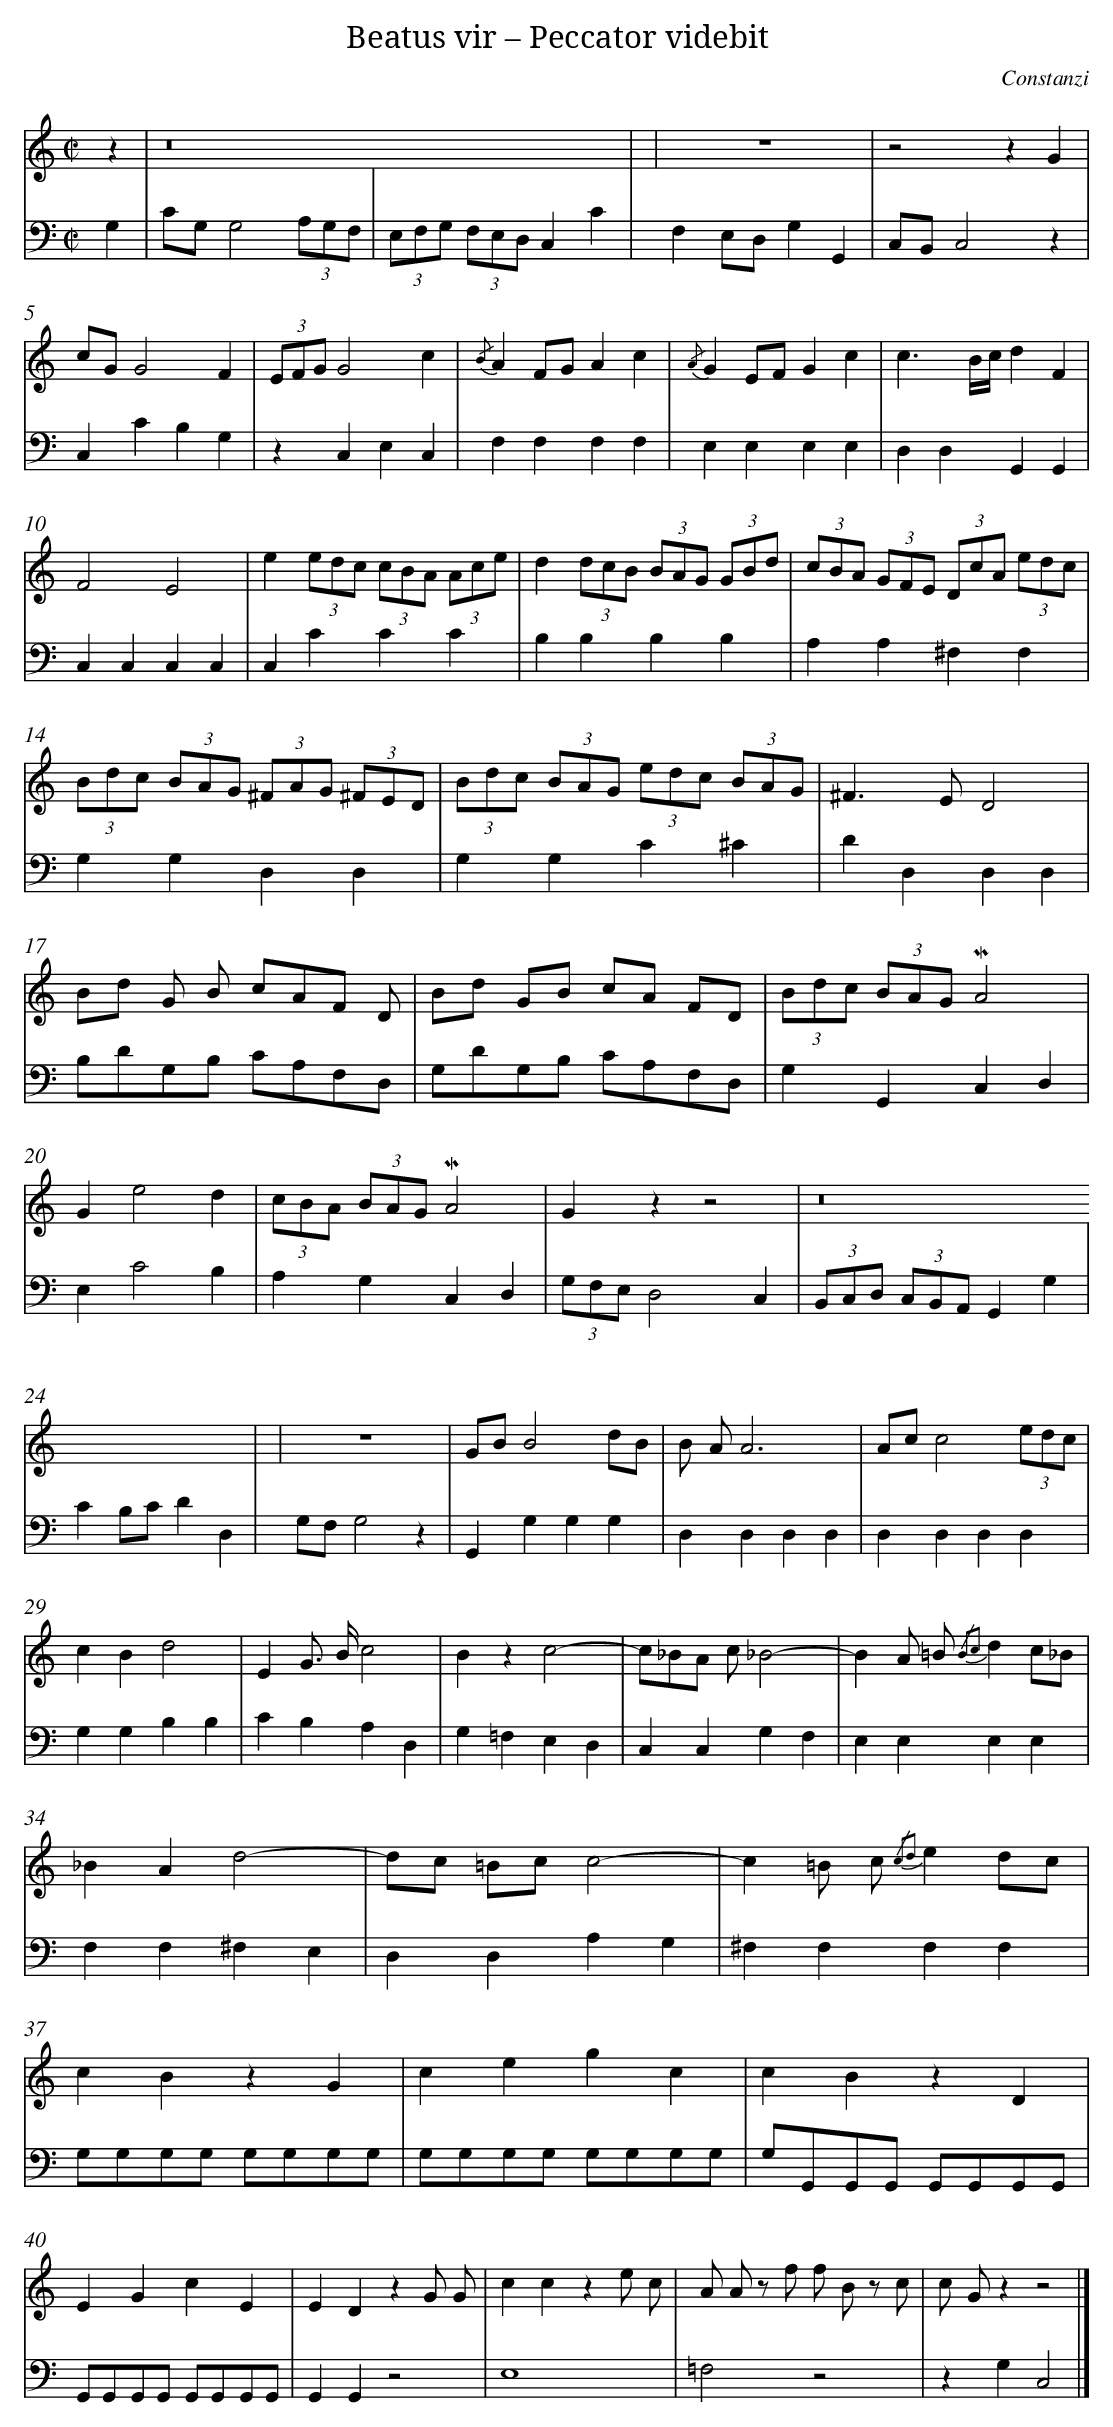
X:1
T: Beatus vir – Peccator videbit
C: Constanzi
L: 1/8
M: C|
V: 1
V: 2 clef=alto
V: 3
V: 4 clef=alto
V: 5 clef=tenor
V: 6 clef=bass
V: 7 clef=bass
K: C
[V:1] z2 [I:setbarnb 1]|
[V:2] x2 |
[V:3] x2 |
[V:4] x2 |
[V:5] x2 |
[V:6] x2 |
[V:7] G,2 |
[V:1] z16 |
[V:2] x8 |
[V:3] x8 |
[V:4] x8 |
[V:5] x8 |
[V:6] x8 |
[V:7] CG,G,4(3A,G,F, |
[V:1]  |
[V:2] x8 |
[V:3] x8 |
[V:4] x8 |
[V:5] x8 |
[V:6] x8 |
[V:7] (3E,F,G, (3F,E,D,C,2C2 |
[V:1] z8 |
[V:2] x8 |
[V:3] x8 |
[V:4] x8 |
[V:5] x8 |
[V:6] x8 |
[V:7] F,2E,D,G,2G,,2 |
[V:1] z4z2G2 |
[V:2] x8 |
[V:3] x8 |
[V:4] x8 |
[V:5] x8 |
[V:6] x8 |
[V:7] C,B,,C,4z2 |
[V:1] cGG4F2 |
[V:2] x8 |
[V:3] x8 |
[V:4] x8 |
[V:5] x8 |
[V:6] x8 |
[V:7] C,2C2B,2G,2 |
[V:1] (3EFGG4c2 |
[V:2] x8 |
[V:3] x8 |
[V:4] x8 |
[V:5] x8 |
[V:6] x8 |
[V:7] z2C,2E,2C,2 |
[V:1] {/B}A2FGA2c2 |
[V:2] x8 |
[V:3] x8 |
[V:4] x8 |
[V:5] x8 |
[V:6] x8 |
[V:7] F,2F,2F,2F,2 |
[V:1] {/A}G2EFG2c2 |
[V:2] x8 |
[V:3] x8 |
[V:4] x8 |
[V:5] x8 |
[V:6] x8 |
[V:7] E,2E,2E,2E,2 |
[V:1] c3B/c/d2F2 |
[V:2] x8 |
[V:3] x8 |
[V:4] x8 |
[V:5] x8 |
[V:6] x8 |
[V:7] D,2D,2G,,2G,,2 |
[V:1] F4E4 |
[V:2] x8 |
[V:3] x8 |
[V:4] x8 |
[V:5] x8 |
[V:6] x8 |
[V:7] C,2C,2C,2C,2 |
[V:1] e2(3edc (3cBA (3Ace |
[V:2] x8 |
[V:3] x8 |
[V:4] x8 |
[V:5] x8 |
[V:6] x8 |
[V:7] C,2C2C2C2 |
[V:1] d2(3dcB (3BAG (3GBd |
[V:2] x8 |
[V:3] x8 |
[V:4] x8 |
[V:5] x8 |
[V:6] x8 |
[V:7] B,2B,2B,2B,2 |
[V:1] (3cBA (3GFE (3DcA (3edc |
[V:2] x8 |
[V:3] x8 |
[V:4] x8 |
[V:5] x8 |
[V:6] x8 |
[V:7] A,2A,2^F,2F,2 |
[V:1] (3Bdc (3BAG (3^FAG (3^FED |
[V:2] x8 |
[V:3] x8 |
[V:4] x8 |
[V:5] x8 |
[V:6] x8 |
[V:7] G,2G,2D,2D,2 |
[V:1] (3Bdc (3BAG (3edc (3BAG |
[V:2] x8 |
[V:3] x8 |
[V:4] x8 |
[V:5] x8 |
[V:6] x8 |
[V:7] G,2G,2C2^C2 |
[V:1] ^F2>E2D4 |
[V:2] x8 |
[V:3] x8 |
[V:4] x8 |
[V:5] x8 |
[V:6] x8 |
[V:7] D2D,2D,2D,2 |
[V:1] Bd G B cAF D |
[V:2] x8 |
[V:3] x8 |
[V:4] x8 |
[V:5] x8 |
[V:6] x8 |
[V:7] B,DG,B, CA,F,D, |
[V:1] Bd GB cA FD |
[V:2] x8 |
[V:3] x8 |
[V:4] x8 |
[V:5] x8 |
[V:6] x8 |
[V:7] G,DG,B, CA,F,D, |
[V:1] (3Bdc (3BAG!mordent!A4 |
[V:2] x8 |
[V:3] x8 |
[V:4] x8 |
[V:5] x8 |
[V:6] x8 |
[V:7] G,2G,,2C,2D,2 |
[V:1] G2e4d2 |
[V:2] x8 |
[V:3] x8 |
[V:4] x8 |
[V:5] x8 |
[V:6] x8 |
[V:7] E,2C4B,2 |
[V:1] (3cBA (3BAG!mordent!A4 |
[V:2] x8 |
[V:3] x8 |
[V:4] x8 |
[V:5] x8 |
[V:6] x8 |
[V:7] A,2G,2C,2D,2 |
[V:1] G2z2z4 |
[V:2] x8 |
[V:3] x8 |
[V:4] x8 |
[V:5] x8 |
[V:6] x8 |
[V:7] (3G,F,E,D,4C,2 |
[V:1] z16 |
[V:2] x8 |
[V:3] x8 |
[V:4] x8 |
[V:5] x8 |
[V:6] x8 |
[V:7] (3B,,C,D, (3C,B,,A,,G,,2G,2 |
[V:1]  |
[V:2] x8 |
[V:3] x8 |
[V:4] x8 |
[V:5] x8 |
[V:6] x8 |
[V:7] C2B,CD2D,2 |
[V:1] z8 |
[V:2] x8 |
[V:3] x8 |
[V:4] x8 |
[V:5] x8 |
[V:6] x8 |
[V:7] G,F,G,4z2 |
[V:1] GBB4dB |
[V:2] x8 |
[V:3] x8 |
[V:4] x8 |
[V:5] x8 |
[V:6] x8 |
[V:7] G,,2G,2G,2G,2 |
[V:1] B AA6 |
[V:2] x8 |
[V:3] x8 |
[V:4] x8 |
[V:5] x8 |
[V:6] x8 |
[V:7] D,2D,2D,2D,2 |
[V:1] Acc4(3edc |
[V:2] x8 |
[V:3] x8 |
[V:4] x8 |
[V:5] x8 |
[V:6] x8 |
[V:7] D,2D,2D,2D,2 |
[V:1] c2B2d4 |
[V:2] x8 |
[V:3] x8 |
[V:4] x8 |
[V:5] x8 |
[V:6] x8 |
[V:7] G,2G,2B,2B,2 |
[V:1] E2G> Bc4 |
[V:2] x8 |
[V:3] x8 |
[V:4] x8 |
[V:5] x8 |
[V:6] x8 |
[V:7] C2B,2A,2D,2 |
[V:1] B2z2c4- |
[V:2] x8 |
[V:3] x8 |
[V:4] x8 |
[V:5] x8 |
[V:6] x8 |
[V:7] G,2=F,2E,2D,2 |
[V:1] c_BA c_B4- |
[V:2] x8 |
[V:3] x8 |
[V:4] x8 |
[V:5] x8 |
[V:6] x8 |
[V:7] C,2C,2G,2F,2 |
[V:1] B2A =B {/B2c2}d2c_B |
[V:2] x8 |
[V:3] x8 |
[V:4] x8 |
[V:5] x8 |
[V:6] x8 |
[V:7] E,2E,2E,2E,2 |
[V:1] _B2A2d4- |
[V:2] x8 |
[V:3] x8 |
[V:4] x8 |
[V:5] x8 |
[V:6] x8 |
[V:7] F,2F,2^F,2E,2 |
[V:1] dc =Bcc4- |
[V:2] x8 |
[V:3] x8 |
[V:4] x8 |
[V:5] x8 |
[V:6] x8 |
[V:7] D,2D,2A,2G,2 |
[V:1] c2=B c {/c2d2}e2dc |
[V:2] x8 |
[V:3] x8 |
[V:4] x8 |
[V:5] x8 |
[V:6] x8 |
[V:7] ^F,2F,2F,2F,2 |
[V:1] c2B2z2G2 |
[V:2] x8 |
[V:3] x8 |
[V:4] x8 |
[V:5] x8 |
[V:6] x8 |
[V:7] G,G,G,G, G,G,G,G, |
[V:1] c2e2g2c2 |
[V:2] x8 |
[V:3] x8 |
[V:4] x8 |
[V:5] x8 |
[V:6] x8 |
[V:7] G,G,G,G, G,G,G,G, |
[V:1] c2B2z2D2 |
[V:2] x8 |
[V:3] x8 |
[V:4] x8 |
[V:5] x8 |
[V:6] x8 |
[V:7] G,G,,G,,G,, G,,G,,G,,G,, |
[V:1] E2G2c2E2 |
[V:2] x8 |
[V:3] x8 |
[V:4] x8 |
[V:5] x8 |
[V:6] x8 |
[V:7] G,,G,,G,,G,, G,,G,,G,,G,, |
[V:1] E2D2z2G G |
[V:2] x8 |
[V:3] x8 |
[V:4] x8 |
[V:5] x8 |
[V:6] x8 |
[V:7] G,,2G,,2z4 |
[V:1] c2c2z2e c |
[V:2] x8 |
[V:3] x8 |
[V:4] x8 |
[V:5] x8 |
[V:6] x8 |
[V:7] E,8 |
[V:1] A A z f f B z c |
[V:2] x8 |
[V:3] x8 |
[V:4] x8 |
[V:5] x8 |
[V:6] x8 |
[V:7] =F,4z4 |
[V:1] c Gz2z4 |]
[V:2] x8 |]
[V:3] x8 |]
[V:4] x8 |]
[V:5] x8 |]
[V:6] x8 |]
[V:7] z2G,2C,4 |]
